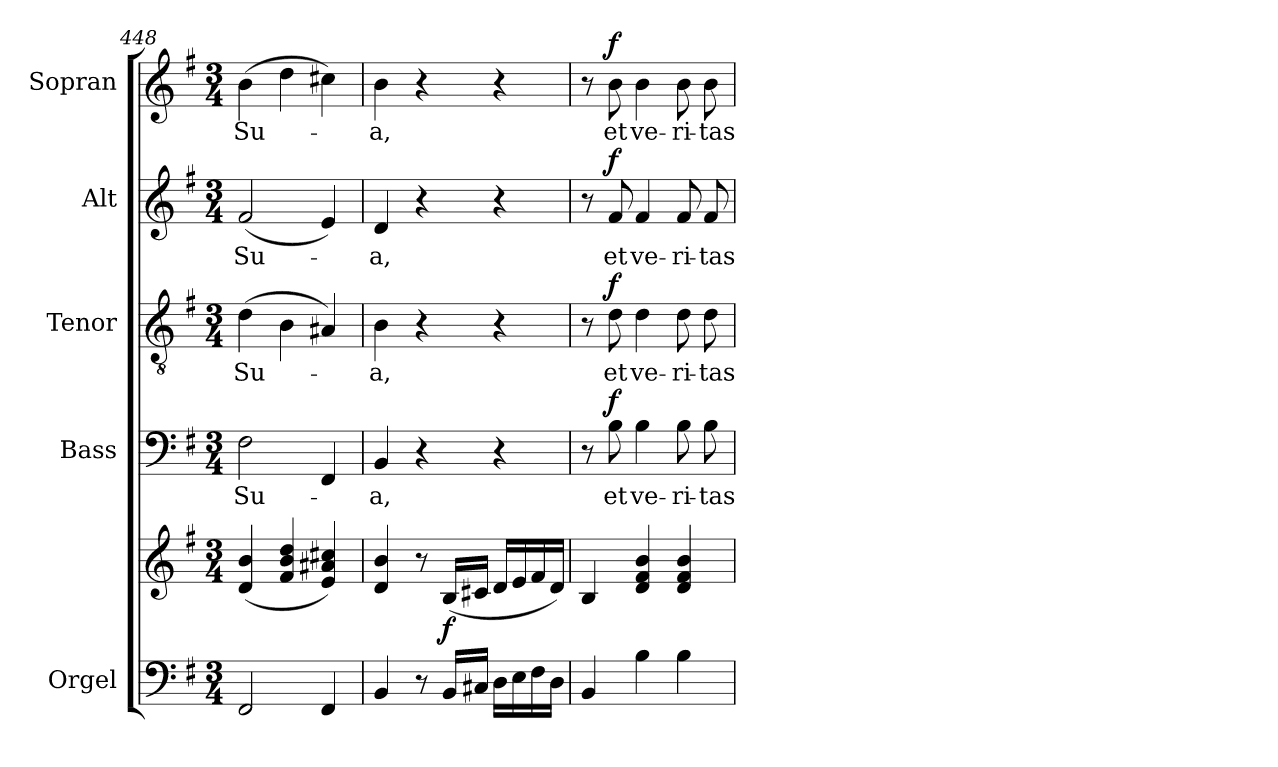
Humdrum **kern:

**kern	**kern	**dynam	**kern	**text	**dynam	**kern	**text	**dynam	**kern	**text	**dynam	**kern	**text	**dynam
*part5	*part5	*part5	*part4	*part4	*part4	*part3	*part3	*part3	*part2	*part2	*part2	*part1	*part1	*part1
*staff6	*staff5	*staff5/6	*staff4	*staff4	*staff4	*staff3	*staff3	*staff3	*staff2	*staff2	*staff2	*staff1	*staff1	*staff1
*I"Orgel	*	*	*I"Bass	*	*	*I"Tenor	*	*	*I"Alt	*	*	*I"Sopran	*	*
*I'Org.	*	*	*I'B.	*	*	*I'T.	*	*	*I'A.	*	*	*I'S.	*	*
*clefF4	*clefG2	*	*clefF4	*	*	*clefGv2	*	*	*clefG2	*	*	*clefG2	*	*
*k[f#]	*k[f#]	*	*k[f#]	*	*	*k[f#]	*	*	*k[f#]	*	*	*k[f#]	*	*
*G:	*G:	*	*G:	*	*	*G:	*	*	*G:	*	*	*G:	*	*
*M3/4	*M3/4	*	*M3/4	*	*	*M3/4	*	*	*M3/4	*	*	*M3/4	*	*
=448	=448	=448	=448	=448	=448	=448	=448	=448	=448	=448	=448	=448	=448	=448
!	!	!	!	!LO:LY:b	!	!	!LO:LY:b	!	!	!LO:LY:b	!	!	!LO:LY:b	!
2FF#/	(4d/ 4b/	.	2F#\	Su-	.	(>4d\	Su-	.	(<2f#/	Su-	.	(>4b\	Su-	.
.	4f#/ 4b/ 4dd/	.	.	.	.	4B\	.	.	.	.	.	4dd\	.	.
4FF#/	4e/ 4a#X/ 4cc#X/)	.	4FF#/	.	.	4A#X/)	.	.	4e/)	.	.	4cc#X\)	.	.
=449	=449	=449	=449	=449	=449	=449	=449	=449	=449	=449	=449	=449	=449	=449
!	!	!	!	!LO:LY:b	!	!	!LO:LY:b	!	!	!LO:LY:b	!	!	!LO:LY:b	!
4BB/	4d/ 4b/	.	4BB/	-a,	.	4B\	-a,	.	4d/	-a,	.	4b\	-a,	.
8r	8r	.	4r	.	.	4r	.	.	4r	.	.	4r	.	.
!	!	!LO:DY:b	!	!	!	!	!	!	!	!	!	!	!	!
16BB/LL	(<16B/LL	f	.	.	.	.	.	.	.	.	.	.	.	.
16C#X/JJ	16c#X/JJ	.	.	.	.	.	.	.	.	.	.	.	.	.
16D\LL	16d/LL	.	4r	.	.	4r	.	.	4r	.	.	4r	.	.
16E\	16e/	.	.	.	.	.	.	.	.	.	.	.	.	.
16F#\	16f#/	.	.	.	.	.	.	.	.	.	.	.	.	.
16D\JJ	16d/JJ)	.	.	.	.	.	.	.	.	.	.	.	.	.
=450	=450	=450	=450	=450	=450	=450	=450	=450	=450	=450	=450	=450	=450	=450
4BB/	4B/	.	8r	.	.	8r	.	.	8r	.	.	8r	.	.
!	!	!	!	!LO:LY:b	!LO:DY:a	!	!LO:LY:b	!LO:DY:a	!	!LO:LY:b	!LO:DY:a	!	!LO:LY:b	!LO:DY:a
.	.	.	8B\	et	f	8d\	et	f	8f#/	et	f	8b\	et	f
!	!	!	!	!LO:LY:b	!	!	!LO:LY:b	!	!	!LO:LY:b	!	!	!LO:LY:b	!
4B\	4d/ 4f#/ 4b/	.	4B\	ve-	.	4d\	ve-	.	4f#/	ve-	.	4b\	ve-	.
!	!	!	!	!LO:LY:b	!	!	!LO:LY:b	!	!	!LO:LY:b	!	!	!LO:LY:b	!
4B\	4d/ 4f#/ 4b/	.	8B\	-ri-	.	8d\	-ri-	.	8f#/	-ri-	.	8b\	-ri-	.
!	!	!	!	!LO:LY:b	!	!	!LO:LY:b	!	!	!LO:LY:b	!	!	!LO:LY:b	!
.	.	.	8B\	-tas	.	8d\	-tas	.	8f#/	-tas	.	8b\	-tas	.
=	=	=	=	=	=	=	=	=	=	=	=	=	=	=
*-	*-	*-	*-	*-	*-	*-	*-	*-	*-	*-	*-	*-	*-	*-
